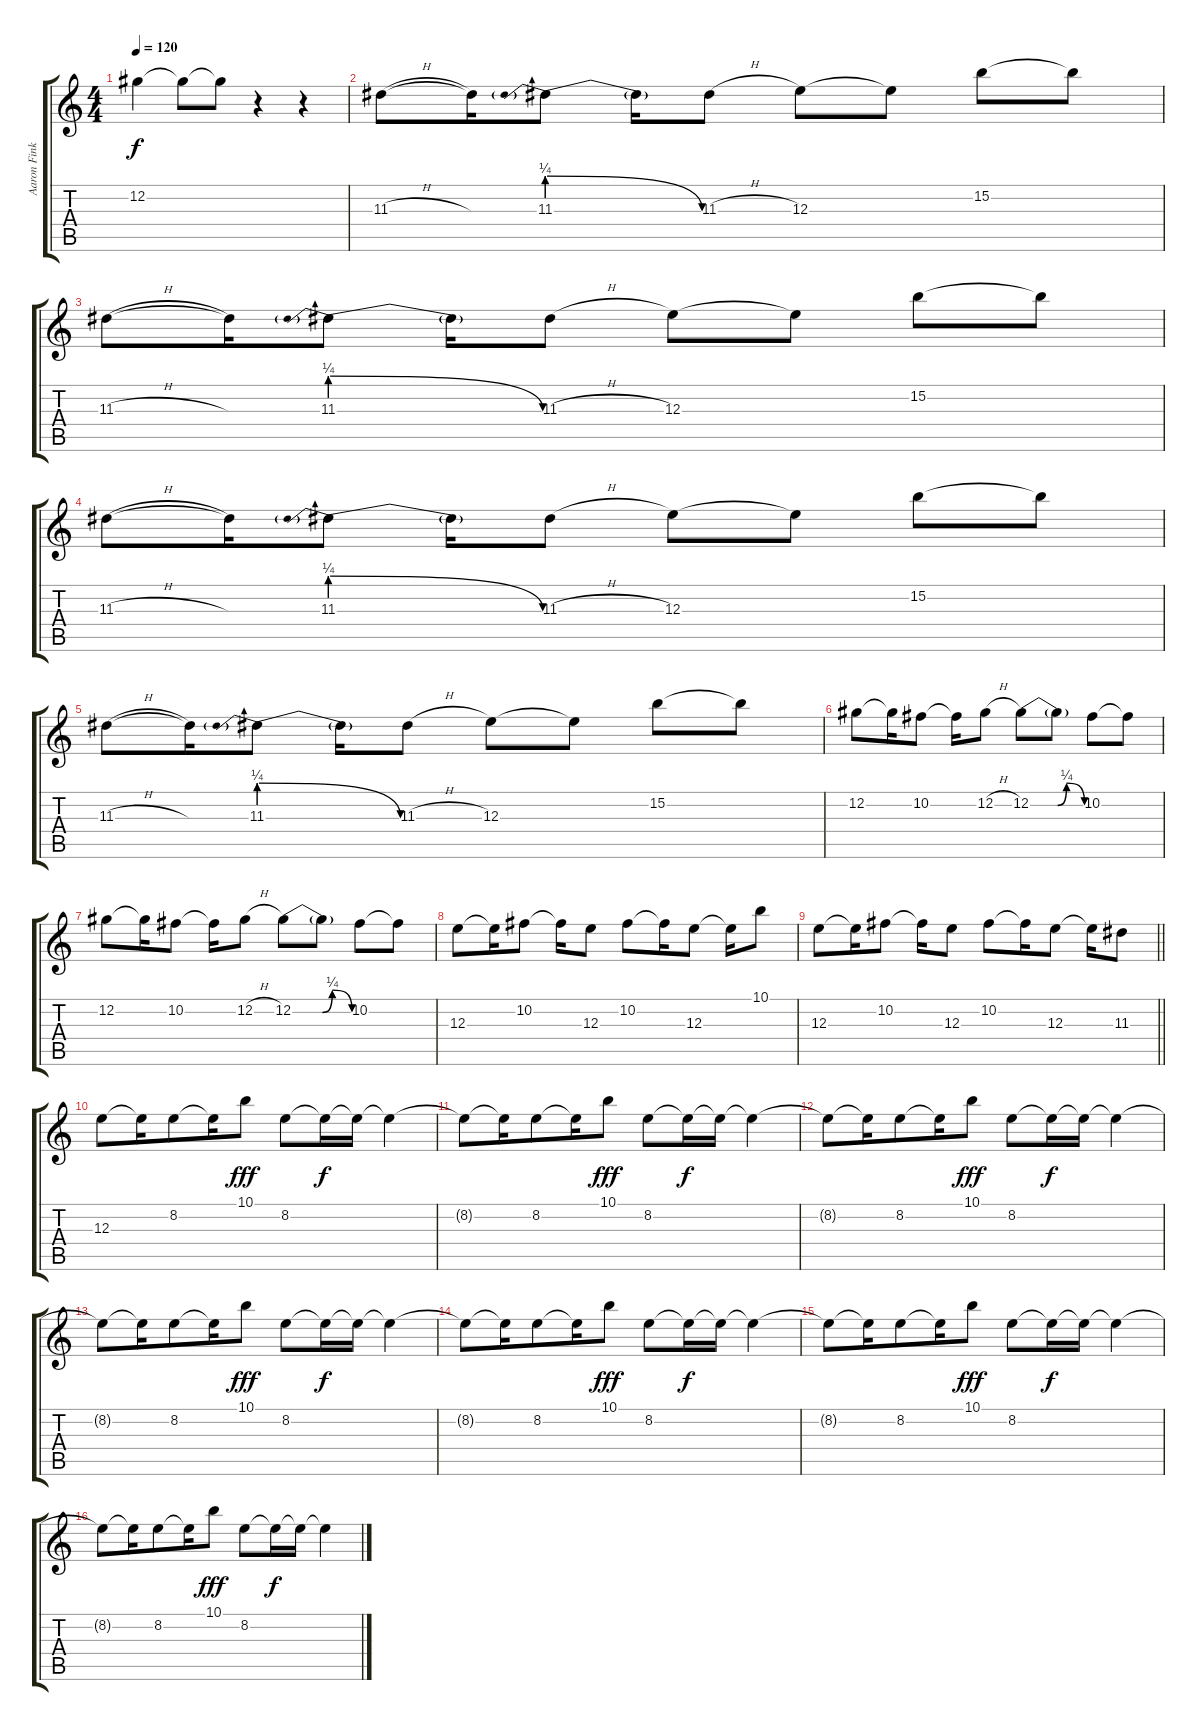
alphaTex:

\track ("Aaron Fink (Guitar 2)" "Aaron Fink") {instrument distortionguitar}
\staff {score tabs}
\tuning (Db4 Ab3 E3 B2 Gb2 B1) {hide}
\ts (4 4)
\tempo 120
\clef g2
\ks c
12.2{t}.4{dy f} 12.2{t}.8 12.2{t}.8 r.4 r.4 |
11.3{h}.8 11.3{t}.16 11.3{be (prebendrelease 0 1 60 0)}.8 11.3{t}.16 11.3{h}.8 12.3.8 12.3{t}.8 15.2.8 15.2{t}.8 |
11.3{h}.8 11.3{t}.16 11.3{be (prebendrelease 0 1 60 0)}.8 11.3{t}.16 11.3{h}.8 12.3.8 12.3{t}.8 15.2.8 15.2{t}.8 |
11.3{h}.8 11.3{t}.16 11.3{be (prebendrelease 0 1 60 0)}.8 11.3{t}.16 11.3{h}.8 12.3.8 12.3{t}.8 15.2.8 15.2{t}.8 |
11.3{h}.8 11.3{t}.16 11.3{be (prebendrelease 0 1 60 0)}.8 11.3{t}.16 11.3{h}.8 12.3.8 12.3{t}.8 15.2.8 15.2{t}.8 |
12.2.8 12.2{t}.16 10.2.8 10.2{t}.16 12.2{h}.8 12.2{be (custom 0 0 30 0 40 1 60 0)}.8 12.2{t}.8 10.2.8 10.2{t}.8 |
12.2.8 12.2{t}.16 10.2.8 10.2{t}.16 12.2{h}.8 12.2{be (custom 0 0 30 0 40 1 60 0)}.8 12.2{t}.8 10.2.8 10.2{t}.8 |
12.3.8 12.3{t}.16 10.2.8 10.2{t}.16 12.3.8 10.2.8 10.2{t}.16 12.3.8 12.3{t}.16 10.1.8 |
\barLineRight lightlight
12.3.8 12.3{t}.16 10.2.8 10.2{t}.16 12.3.8 10.2.8 10.2{t}.16 12.3.8 12.3{t}.16 11.3.8 |
12.3.8 12.3{t}.16 8.2.8{beam merge} 8.2{t}.16 10.1.8{dy fff} 8.2.8 8.2{t}.16{dy f} 8.2{t}.16{beam merge} 8.2{t}.4 |
8.2{t}.8 8.2{t}.16 8.2.8{beam merge} 8.2{t}.16 10.1.8{dy fff} 8.2.8 8.2{t}.16{dy f} 8.2{t}.16{beam merge} 8.2{t}.4 |
8.2{t}.8 8.2{t}.16 8.2.8{beam merge} 8.2{t}.16 10.1.8{dy fff} 8.2.8 8.2{t}.16{dy f} 8.2{t}.16{beam merge} 8.2{t}.4 |
8.2{t}.8 8.2{t}.16 8.2.8{beam merge} 8.2{t}.16 10.1.8{dy fff} 8.2.8 8.2{t}.16{dy f} 8.2{t}.16{beam merge} 8.2{t}.4 |
8.2{t}.8 8.2{t}.16 8.2.8{beam merge} 8.2{t}.16 10.1.8{dy fff} 8.2.8 8.2{t}.16{dy f} 8.2{t}.16{beam merge} 8.2{t}.4 |
8.2{t}.8 8.2{t}.16 8.2.8{beam merge} 8.2{t}.16 10.1.8{dy fff} 8.2.8 8.2{t}.16{dy f} 8.2{t}.16{beam merge} 8.2{t}.4 |
8.2{t}.8 8.2{t}.16 8.2.8{beam merge} 8.2{t}.16 10.1.8{dy fff} 8.2.8 8.2{t}.16{dy f} 8.2{t}.16{beam merge} 8.2{t}.4
